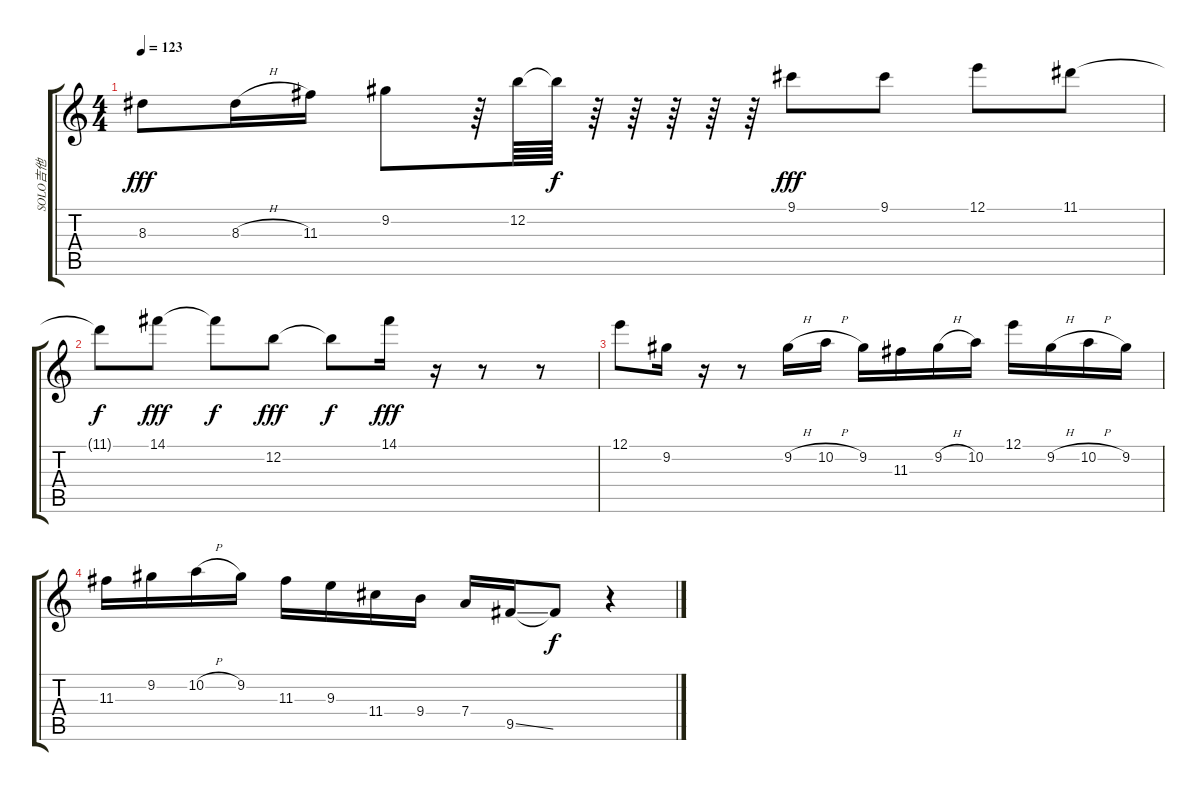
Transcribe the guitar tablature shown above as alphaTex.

\track ("SOLO吉他" "SOLO吉他") {instrument acousticguitarsteel}
\staff {score tabs}
\tuning (E4 B3 G3 D3 A2 E2) {hide}
\ts (4 4)
\tempo 123
\clef g2
\ks c
8.3.8{dy fff} 8.3{h}.16 11.3.16 9.2.8 r.64 12.2.64 12.2{t}.64{dy f} r.64 r.64 r.64 r.64 r.64 9.1.8{dy fff} 9.1.8 12.1.8 11.1.8 |
11.1{t}.8{dy f} 14.1.8{dy fff} 14.1{t}.8{dy f} 12.2.8{dy fff} 12.2{t}.8{dy f} 14.1.16{dy fff} r.16 r.8 r.8 |
12.1.8 9.2.16 r.16 r.8 9.2{h}.16 10.2{h}.16 9.2.16 11.3.16 9.2{h}.16 10.2.16 12.1.16 9.2{h}.16 10.2{h}.16 9.2.16 |
11.3.16 9.2.16 10.2{h}.16 9.2.16 11.3.16 9.3.16 11.4.16 9.4.16 7.4.16 9.5{ss}.16 9.5{t}.8{dy f} r.4
